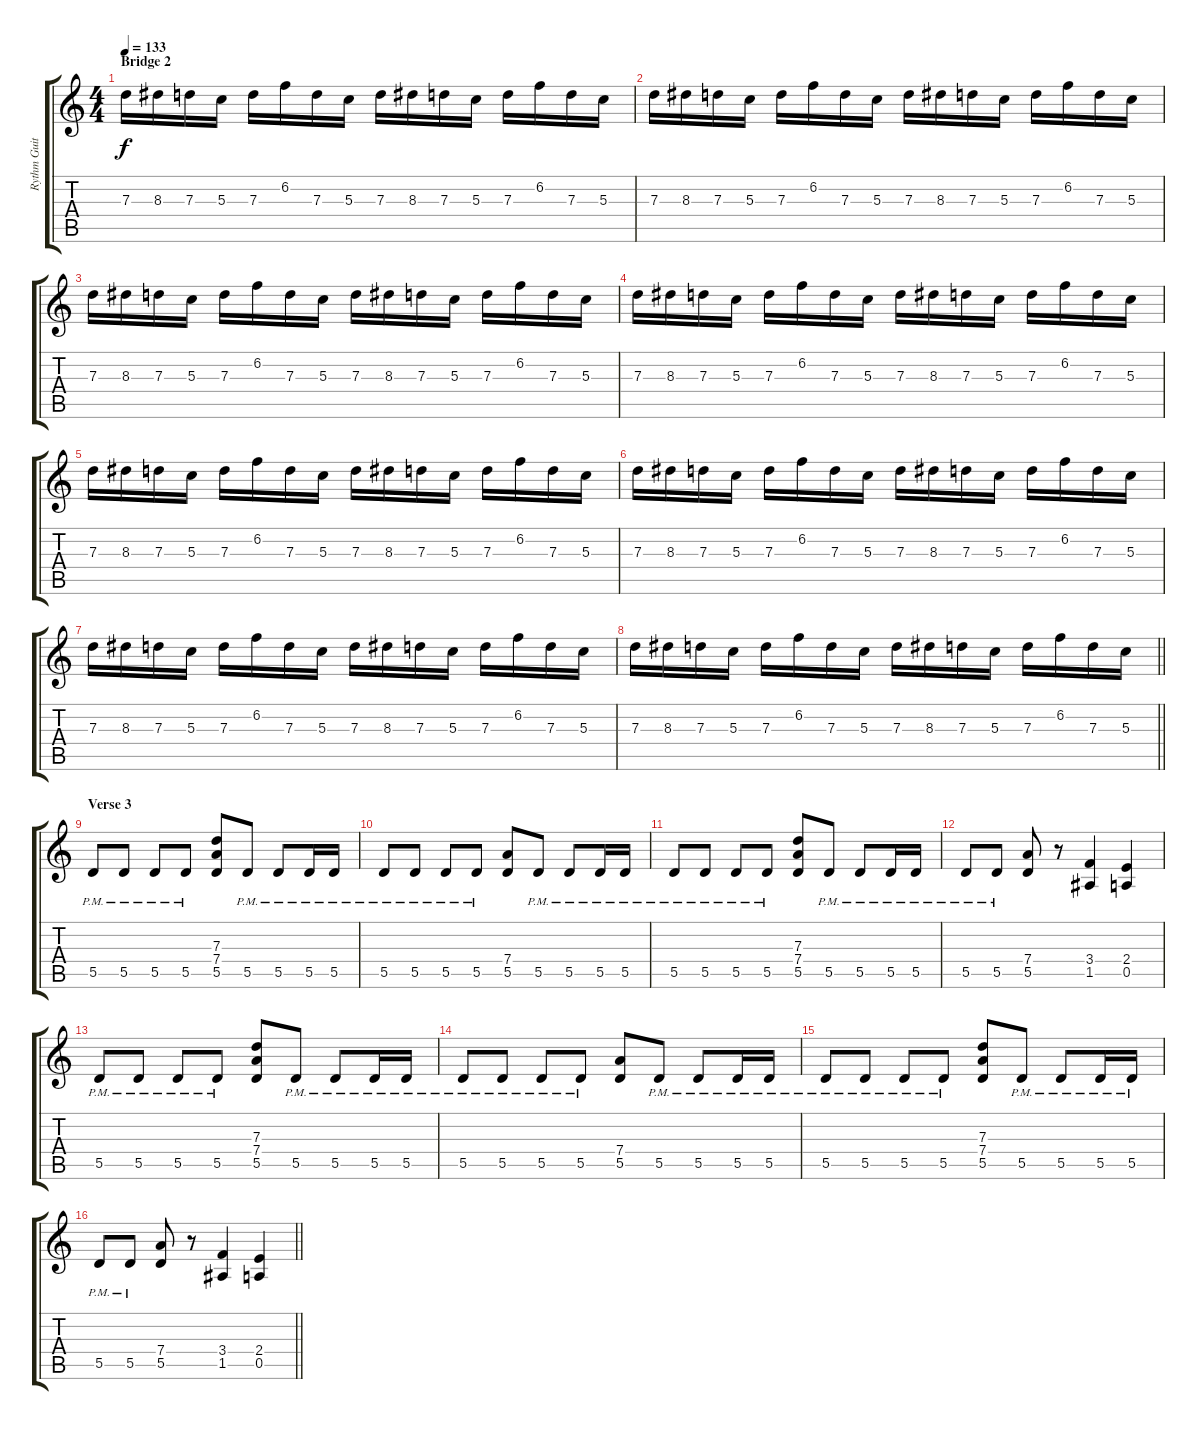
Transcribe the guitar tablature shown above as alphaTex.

\track ("Rythm Guitar" "Rythm Guit") {instrument distortionguitar}
\staff {score tabs}
\tuning (E4 B3 G3 D3 A2 E2) {hide}
\ts (4 4)
\section ("" "Bridge 2")
\tempo 133
\clef g2
\ks c
7.3.16{dy f} 8.3.16 7.3.16 5.3.16 7.3.16 6.2.16 7.3.16 5.3.16 7.3.16 8.3.16 7.3.16 5.3.16 7.3.16 6.2.16 7.3.16 5.3.16 |
7.3.16 8.3.16 7.3.16 5.3.16 7.3.16 6.2.16 7.3.16 5.3.16 7.3.16 8.3.16 7.3.16 5.3.16 7.3.16 6.2.16 7.3.16 5.3.16 |
7.3.16 8.3.16 7.3.16 5.3.16 7.3.16 6.2.16 7.3.16 5.3.16 7.3.16 8.3.16 7.3.16 5.3.16 7.3.16 6.2.16 7.3.16 5.3.16 |
7.3.16 8.3.16 7.3.16 5.3.16 7.3.16 6.2.16 7.3.16 5.3.16 7.3.16 8.3.16 7.3.16 5.3.16 7.3.16 6.2.16 7.3.16 5.3.16 |
7.3.16 8.3.16 7.3.16 5.3.16 7.3.16 6.2.16 7.3.16 5.3.16 7.3.16 8.3.16 7.3.16 5.3.16 7.3.16 6.2.16 7.3.16 5.3.16 |
7.3.16 8.3.16 7.3.16 5.3.16 7.3.16 6.2.16 7.3.16 5.3.16 7.3.16 8.3.16 7.3.16 5.3.16 7.3.16 6.2.16 7.3.16 5.3.16 |
7.3.16 8.3.16 7.3.16 5.3.16 7.3.16 6.2.16 7.3.16 5.3.16 7.3.16 8.3.16 7.3.16 5.3.16 7.3.16 6.2.16 7.3.16 5.3.16 |
\barLineRight lightlight
7.3.16 8.3.16 7.3.16 5.3.16 7.3.16 6.2.16 7.3.16 5.3.16 7.3.16 8.3.16 7.3.16 5.3.16 7.3.16 6.2.16 7.3.16 5.3.16 |
\section ("" "Verse 3")
5.5{pm}.8{volume 14} 5.5{pm}.8 5.5{pm}.8 5.5{pm}.8 (7.3 7.4 5.5).8 5.5{pm}.8 5.5{pm}.8 5.5{pm}.16 5.5{pm}.16 |
5.5{pm}.8 5.5{pm}.8 5.5{pm}.8 5.5{pm}.8 (7.4 5.5).8 5.5{pm}.8 5.5{pm}.8 5.5{pm}.16 5.5{pm}.16 |
5.5{pm}.8 5.5{pm}.8 5.5{pm}.8 5.5{pm}.8 (7.3 7.4 5.5).8 5.5{pm}.8 5.5{pm}.8 5.5{pm}.16 5.5{pm}.16 |
5.5{pm}.8 5.5{pm}.8 (7.4 5.5).8 r.8 (3.4 1.5).4 (2.4 0.5).4 |
5.5{pm}.8 5.5{pm}.8 5.5{pm}.8 5.5{pm}.8 (7.3 7.4 5.5).8 5.5{pm}.8 5.5{pm}.8 5.5{pm}.16 5.5{pm}.16 |
5.5{pm}.8 5.5{pm}.8 5.5{pm}.8 5.5{pm}.8 (7.4 5.5).8 5.5{pm}.8 5.5{pm}.8 5.5{pm}.16 5.5{pm}.16 |
5.5{pm}.8 5.5{pm}.8 5.5{pm}.8 5.5{pm}.8 (7.3 7.4 5.5).8 5.5{pm}.8 5.5{pm}.8 5.5{pm}.16 5.5{pm}.16 |
\barLineRight lightlight
5.5{pm}.8 5.5{pm}.8 (7.4 5.5).8 r.8 (3.4 1.5).4 (2.4 0.5).4
